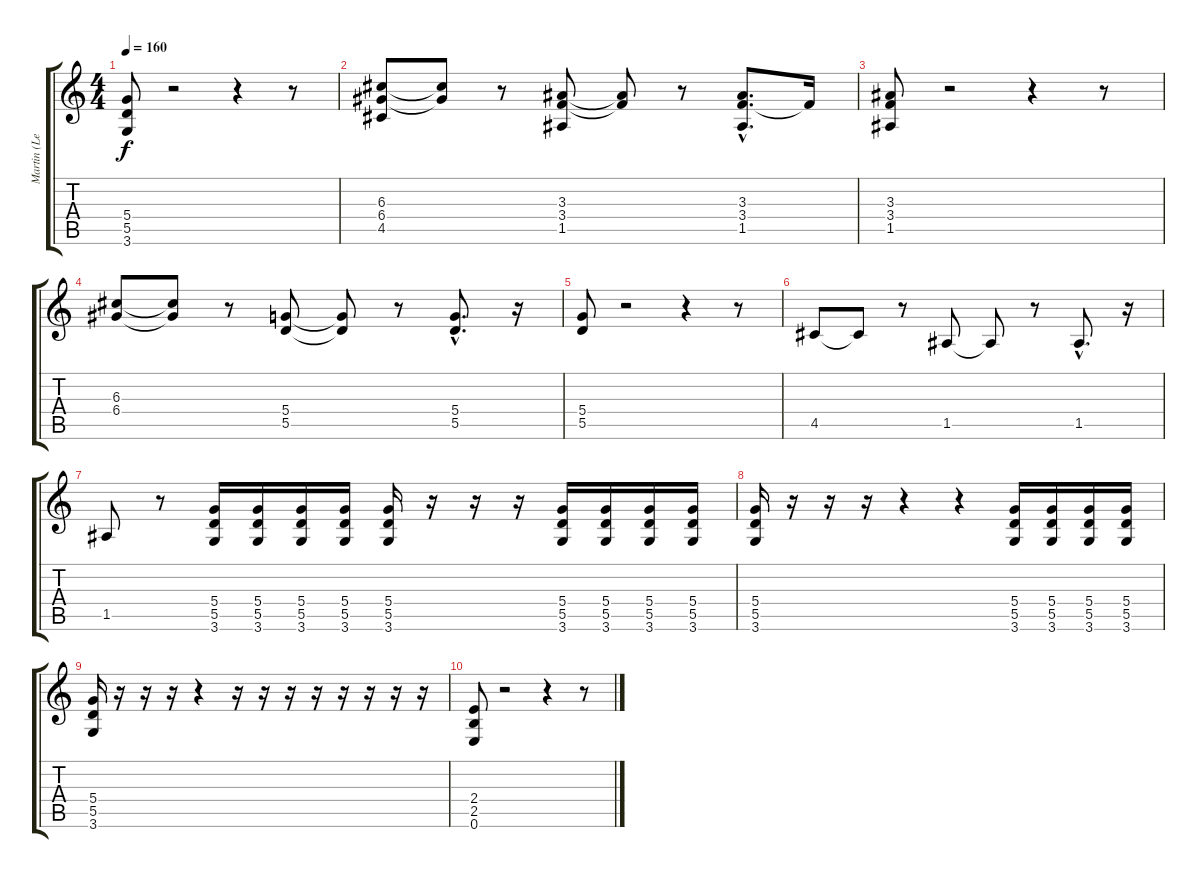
\track ("Martin (Lead Guitar)" "Martin (Le") {instrument distortionguitar}
\staff {score tabs}
\tuning (E4 B3 G3 D3 A2 E2) {hide}
\ts (4 4)
\tempo 160
\clef g2
\ks c
(5.4 5.5 3.6).8{dy f} r.2 r.4 r.8 |
(6.3 6.4 4.5).8 (6.3{t} 6.4{t}).8 r.8 (3.3 3.4 1.5).8 (3.3{t} 3.4{t}).8 r.8 (3.3{hac} 3.4{hac} 1.5{hac}).8{d} 3.4{t}.16 |
(3.3 3.4 1.5).8 r.2 r.4 r.8 |
(6.3 6.4).8 (6.3{t} 6.4{t}).8 r.8 (5.4 5.5).8 (5.4{t} 5.5{t}).8 r.8 (5.4{hac} 5.5{hac}).8{d} r.16 |
(5.4 5.5).8 r.2 r.4 r.8 |
4.5.8 4.5{t}.8 r.8 1.5.8 1.5{t}.8 r.8 1.5{hac}.8{d} r.16 |
1.5.8 r.8 (5.4 5.5 3.6).16 (5.4 5.5 3.6).16 (5.4 5.5 3.6).16 (5.4 5.5 3.6).16 (5.4 5.5 3.6).16 r.16 r.16 r.16 (5.4 5.5 3.6).16 (5.4 5.5 3.6).16 (5.4 5.5 3.6).16 (5.4 5.5 3.6).16 |
(5.4 5.5 3.6).16 r.16 r.16 r.16 r.4 r.4 (5.4 5.5 3.6).16 (5.4 5.5 3.6).16 (5.4 5.5 3.6).16 (5.4 5.5 3.6).16 |
(5.4 5.5 3.6).16 r.16 r.16 r.16 r.4 r.16 r.16 r.16 r.16 r.16 r.16 r.16 r.16 |
(2.4 2.5 0.6).8 r.2 r.4 r.8
